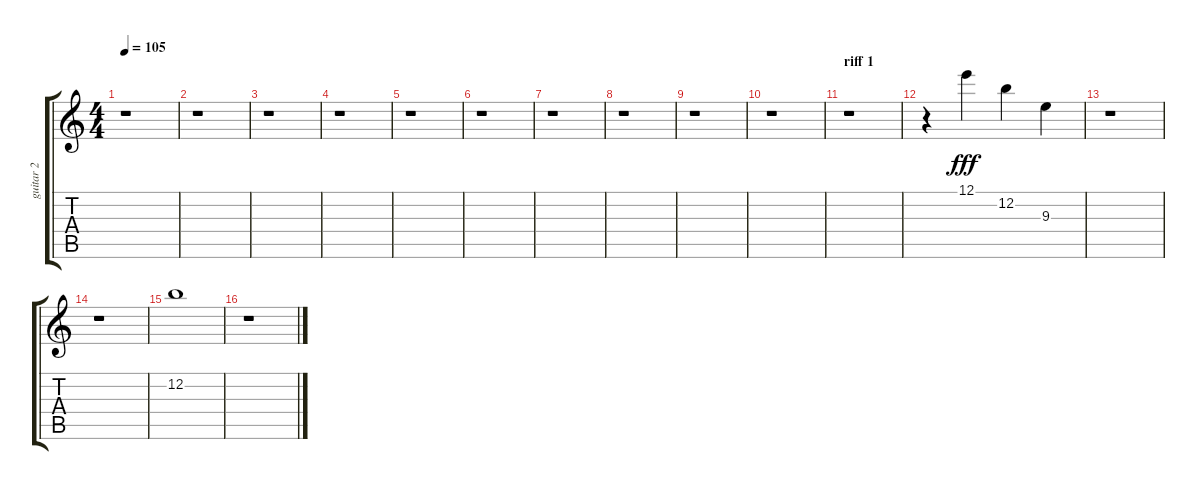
\track ("guitar 2" "guitar 2") {instrument acousticguitarnylon}
\staff {score tabs}
\tuning (E4 B3 G3 D3 A2 E2) {hide}
\ts (4 4)
\tempo 105
\clef g2
\ks c
r.1{dy fff} |
r.1 |
r.1 |
r.1 |
r.1 |
r.1 |
r.1 |
r.1 |
r.1 |
r.1 |
\section ("" "riff 1")
r.1 |
r.4 12.1.4 12.2.4 9.3.4 |
r.1 |
r.1 |
12.2.1 |
r.1
